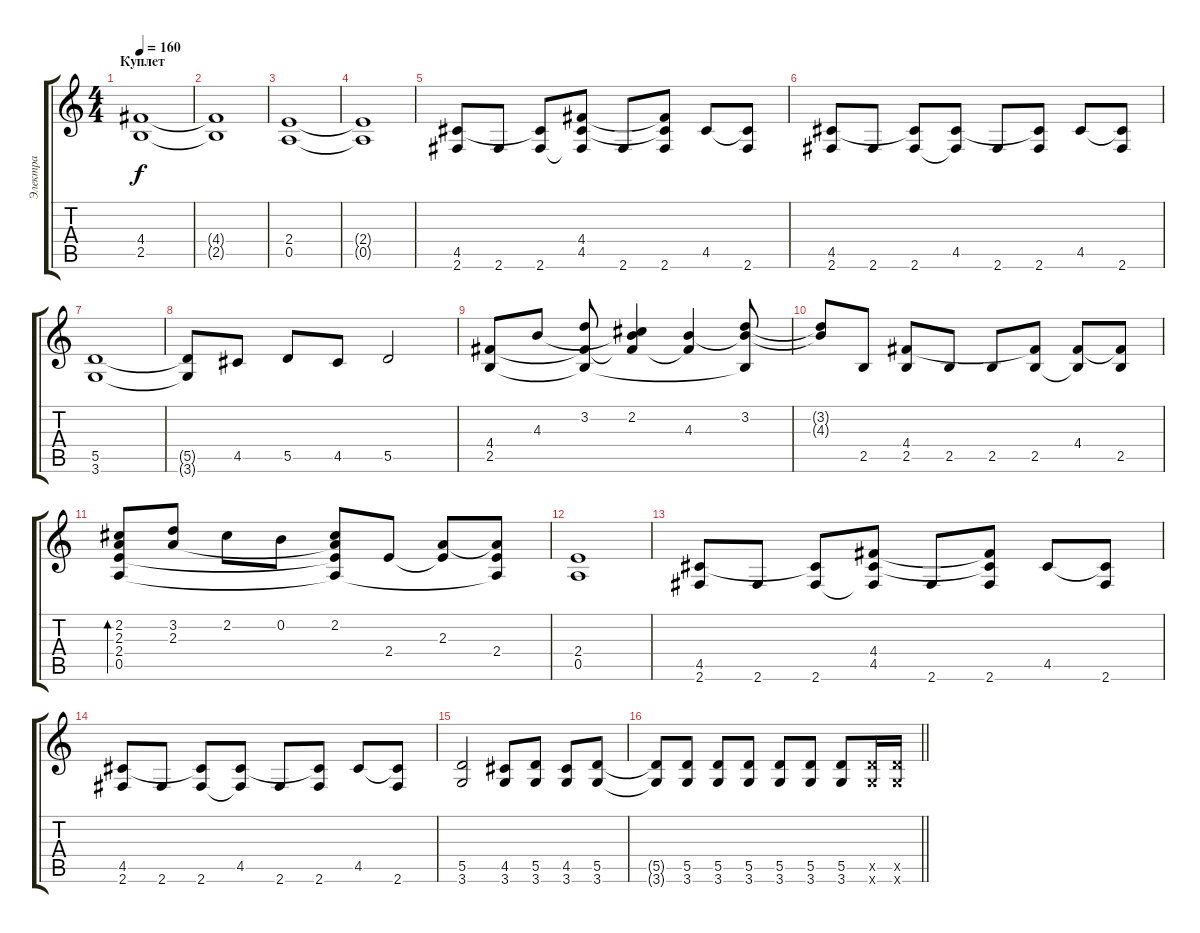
\track ("Электра" "Электра") {instrument electricguitarjazz}
\staff {score tabs}
\tuning (E4 B3 G3 D3 A2 E2) {hide}
\ts (4 4)
\section ("" "Куплет")
\tempo 160
\clef g2
\ks c
(4.4 2.5).1{dy f} |
(4.4{t} 2.5{t}).1 |
(2.4 0.5).1 |
(2.4{t} 0.5{t}).1 |
(4.5 2.6).8 2.6.8 (4.5{t} 2.6).8 (4.4 4.5 2.6{t}).8 2.6.8 (4.4{t} 4.5{t} 2.6).8 4.5.8 (4.5{t} 2.6).8 |
(4.5 2.6).8 2.6.8 (4.5{t} 2.6).8 (4.5 2.6{t}).8 2.6.8 (4.5{t} 2.6).8 4.5.8 (4.5{t} 2.6).8 |
(5.5 3.6).1 |
(5.5{t} 3.6{t}).8 4.5.8 5.5.8 4.5.8 5.5.2 |
(4.4 2.5).8 4.3.8 (3.2 4.4{t} 2.5{t}).8 (2.2 4.3{t} 4.4{t}).4 (4.3 4.4{t}).4 (3.2 4.3{t} 2.5{t}).8 |
(3.2{t} 4.3{t}).8 2.5.8 (4.4 2.5).8 2.5.8 2.5.8 (4.4{t} 2.5).8 (4.4 2.5{t}).8 (4.4{t} 2.5).8 |
(2.2 2.3 2.4 0.5).8{bd 120} (3.2 2.3).8 2.2.8 0.2.8 (2.2 2.3{t} 2.4{t} 0.5{t}).8 2.4.8 (2.3 2.4{t}).8 (2.3{t} 2.4 0.5{t}).8 |
(2.4 0.5).1 |
(4.5 2.6).8 2.6.8 (4.5{t} 2.6).8 (4.4 4.5 2.6{t}).8 2.6.8 (4.4{t} 4.5{t} 2.6).8 4.5.8 (4.5{t} 2.6).8 |
(4.5 2.6).8 2.6.8 (4.5{t} 2.6).8 (4.5 2.6{t}).8 2.6.8 (4.5{t} 2.6).8 4.5.8 (4.5{t} 2.6).8 |
(5.5 3.6).2 (4.5 3.6).8 (5.5 3.6).8 (4.5 3.6).8 (5.5 3.6).8 |
\barLineRight lightlight
(5.5{t} 3.6{t}).8 (5.5 3.6).8 (5.5 3.6).8 (5.5 3.6).8 (5.5 3.6).8 (5.5 3.6).8 (5.5 3.6).8 (5.5{x} 3.6{x}).16 (5.5{x} 3.6{x}).16
